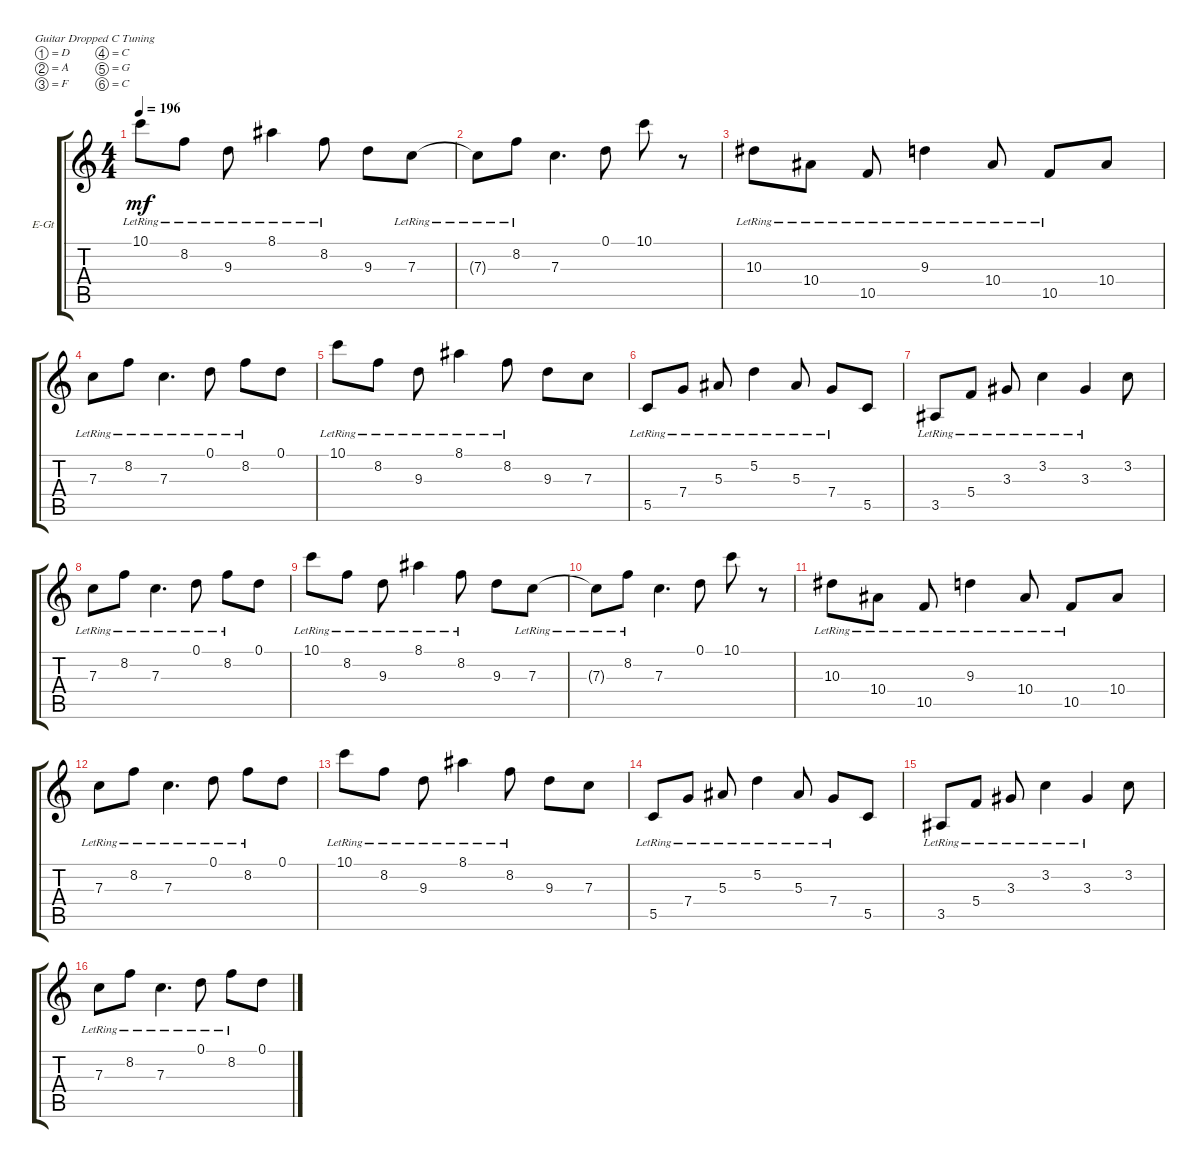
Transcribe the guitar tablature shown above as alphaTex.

\defaultSystemsLayout 4
\bracketExtendMode groupsimilarinstruments
\firstSystemTrackNameOrientation horizontal
\otherSystemsTrackNameOrientation horizontal
\track ("R Guitar <Clean>" "E-Gt") {instrument electricguitarclean}
\staff {score tabs}
\tuning (D4 A3 F3 C3 G2 C2)
\ts (4 4)
\tempo 196
\clef g2
\ks c
10.1{lr}.8{dy mf} 8.2{lr}.8 9.3{lr}.8 8.1{lr}.4 8.2{lr}.8 9.3.8 7.3{lr}.8 |
7.3{lr t}.8 8.2{lr}.8 7.3.4{d} 0.1.8 10.1.8 r.8 |
10.3{lr}.8 10.4{lr}.8 10.5{lr}.8 9.3{lr}.4 10.4{lr}.8 10.5{lr}.8 10.4.8 |
7.3{lr}.8 8.2{lr}.8 7.3{lr}.4{d} 0.1{lr}.8 8.2{lr}.8 0.1.8 |
10.1{lr}.8 8.2{lr}.8 9.3{lr}.8 8.1{lr}.4 8.2{lr}.8 9.3.8 7.3.8 |
5.5{lr}.8 7.4{lr}.8 5.3{lr}.8 5.2{lr}.4 5.3{lr}.8 7.4{lr}.8 5.5.8 |
3.5{lr}.8 5.4{lr}.8 3.3{lr}.8 3.2{lr}.4 3.3{lr}.4 3.2.8 |
7.3{lr}.8 8.2{lr}.8 7.3{lr}.4{d} 0.1{lr}.8 8.2{lr}.8 0.1.8 |
10.1{lr}.8 8.2{lr}.8 9.3{lr}.8 8.1{lr}.4 8.2{lr}.8 9.3.8 7.3{lr}.8 |
7.3{lr t}.8 8.2{lr}.8 7.3.4{d} 0.1.8 10.1.8 r.8 |
10.3{lr}.8 10.4{lr}.8 10.5{lr}.8 9.3{lr}.4 10.4{lr}.8 10.5{lr}.8 10.4.8 |
7.3{lr}.8 8.2{lr}.8 7.3{lr}.4{d} 0.1{lr}.8 8.2{lr}.8 0.1.8 |
10.1{lr}.8 8.2{lr}.8 9.3{lr}.8 8.1{lr}.4 8.2{lr}.8 9.3.8 7.3.8 |
5.5{lr}.8 7.4{lr}.8 5.3{lr}.8 5.2{lr}.4 5.3{lr}.8 7.4{lr}.8 5.5.8 |
3.5{lr}.8 5.4{lr}.8 3.3{lr}.8 3.2{lr}.4 3.3{lr}.4 3.2.8 |
7.3{lr}.8 8.2{lr}.8 7.3{lr}.4{d} 0.1{lr}.8 8.2{lr}.8 0.1.8
